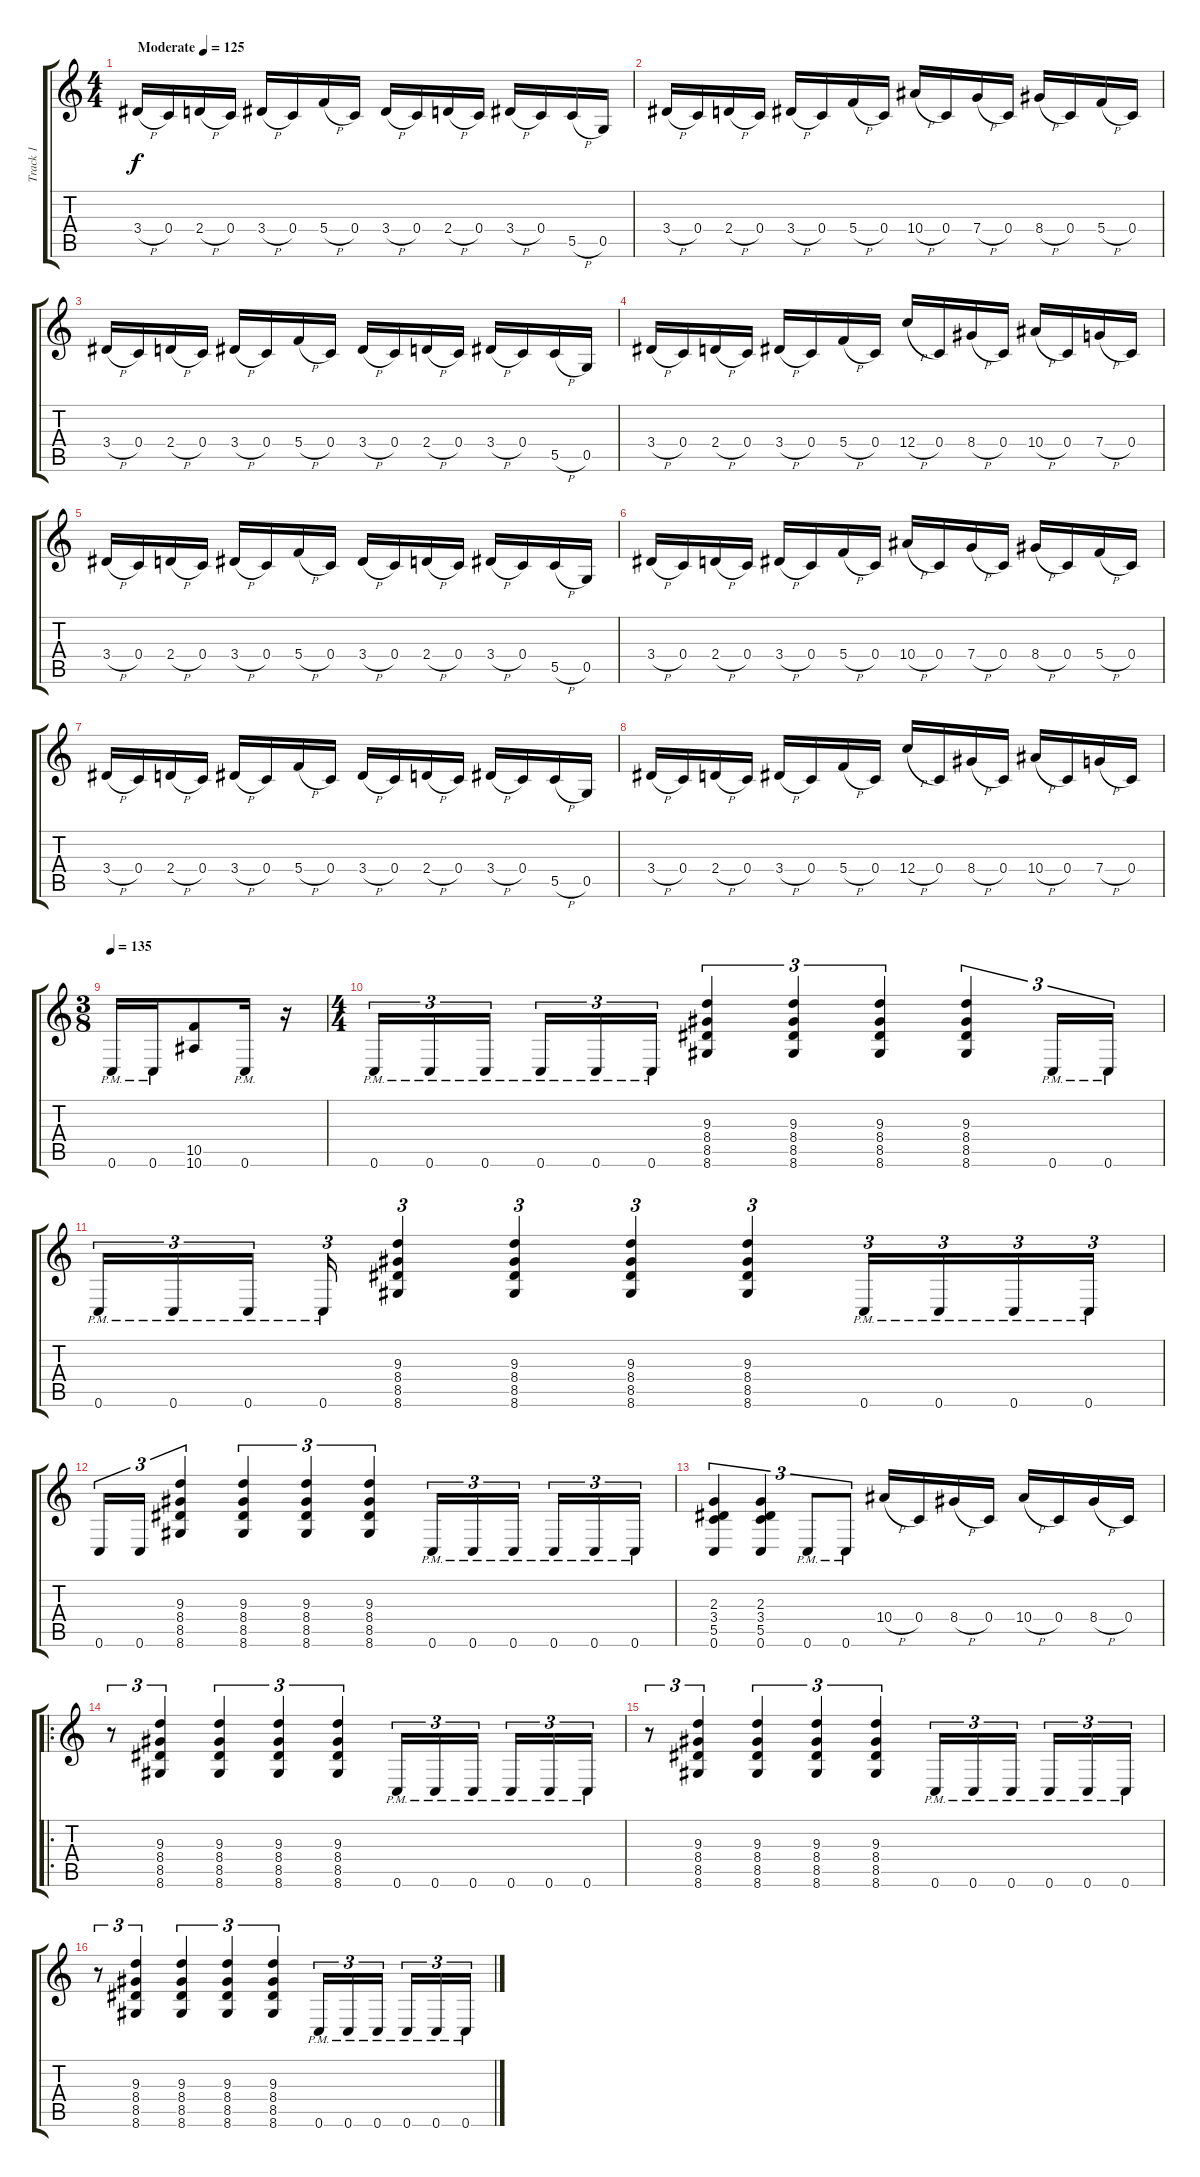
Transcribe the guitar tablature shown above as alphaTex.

\track ("Track 1" "Track 1") {instrument distortionguitar}
\staff {score tabs}
\tuning (D4 A3 F3 C3 G2 C2) {hide}
\ts (4 4)
\tempo (125 "Moderate")
\clef g2
\ks c
3.4{h}.16{dy f instrument distortionguitar} 0.4.16 2.4{h}.16 0.4.16 3.4{h}.16 0.4.16 5.4{h}.16 0.4.16 3.4{h}.16 0.4.16 2.4{h}.16 0.4.16 3.4{h}.16 0.4.16 5.5{h}.16 0.5.16 |
3.4{h}.16 0.4.16 2.4{h}.16 0.4.16 3.4{h}.16 0.4.16 5.4{h}.16 0.4.16 10.4{h}.16 0.4.16 7.4{h}.16 0.4.16 8.4{h}.16 0.4.16 5.4{h}.16 0.4.16 |
3.4{h}.16 0.4.16 2.4{h}.16 0.4.16 3.4{h}.16 0.4.16 5.4{h}.16 0.4.16 3.4{h}.16 0.4.16 2.4{h}.16 0.4.16 3.4{h}.16 0.4.16 5.5{h}.16 0.5.16 |
3.4{h}.16 0.4.16 2.4{h}.16 0.4.16 3.4{h}.16 0.4.16 5.4{h}.16 0.4.16 12.4{h}.16 0.4.16 8.4{h}.16 0.4.16 10.4{h}.16 0.4.16 7.4{h}.16 0.4.16 |
3.4{h}.16 0.4.16 2.4{h}.16 0.4.16 3.4{h}.16 0.4.16 5.4{h}.16 0.4.16 3.4{h}.16 0.4.16 2.4{h}.16 0.4.16 3.4{h}.16 0.4.16 5.5{h}.16 0.5.16 |
3.4{h}.16 0.4.16 2.4{h}.16 0.4.16 3.4{h}.16 0.4.16 5.4{h}.16 0.4.16 10.4{h}.16 0.4.16 7.4{h}.16 0.4.16 8.4{h}.16 0.4.16 5.4{h}.16 0.4.16 |
3.4{h}.16 0.4.16 2.4{h}.16 0.4.16 3.4{h}.16 0.4.16 5.4{h}.16 0.4.16 3.4{h}.16 0.4.16 2.4{h}.16 0.4.16 3.4{h}.16 0.4.16 5.5{h}.16 0.5.16 |
3.4{h}.16 0.4.16 2.4{h}.16 0.4.16 3.4{h}.16 0.4.16 5.4{h}.16 0.4.16 12.4{h}.16 0.4.16 8.4{h}.16 0.4.16 10.4{h}.16 0.4.16 7.4{h}.16 0.4.16 |
\ts (3 8)
\tempo 135
0.6{pm}.16 0.6{pm}.16 (10.5 10.6).8 0.6{pm}.16 r.16 |
\ts (4 4)
0.6{pm}.16{tu (3 2)} 0.6{pm}.16{tu (3 2)} 0.6{pm}.16{tu (3 2) beam splitsecondary} 0.6{pm}.16{tu (3 2)} 0.6{pm}.16{tu (3 2)} 0.6{pm}.16{tu (3 2)} (9.3 8.4 8.5 8.6).4{tu (3 2)} (9.3 8.4 8.5 8.6).4{tu (3 2)} (9.3 8.4 8.5 8.6).4{tu (3 2)} (9.3 8.4 8.5 8.6).4{tu (3 2)} 0.6{pm}.16{tu (3 2)} 0.6{pm}.16{tu (3 2)} |
0.6{pm}.16{tu (3 2)} 0.6{pm}.16{tu (3 2)} 0.6{pm}.16{tu (3 2) beam splitsecondary} 0.6{pm}.16{tu (3 2)} (9.3 8.4 8.5 8.6).4{tu (3 2)} (9.3 8.4 8.5 8.6).4{tu (3 2)} (9.3 8.4 8.5 8.6).4{tu (3 2)} (9.3 8.4 8.5 8.6).4{tu (3 2)} 0.6{pm}.16{tu (3 2)} 0.6{pm}.16{tu (3 2)} 0.6{pm}.16{tu (3 2)} 0.6{pm}.16{tu (3 2)} |
0.6.16{tu (3 2)} 0.6.16{tu (3 2)} (9.3 8.4 8.5 8.6).4{tu (3 2)} (9.3 8.4 8.5 8.6).4{tu (3 2)} (9.3 8.4 8.5 8.6).4{tu (3 2)} (9.3 8.4 8.5 8.6).4{tu (3 2)} 0.6{pm}.16{tu (3 2)} 0.6{pm}.16{tu (3 2)} 0.6{pm}.16{tu (3 2) beam splitsecondary} 0.6{pm}.16{tu (3 2)} 0.6{pm}.16{tu (3 2)} 0.6{pm}.16{tu (3 2)} |
(2.3 3.4 5.5 0.6).4{tu (3 2)} (2.3 3.4 5.5 0.6).4{tu (3 2)} 0.6{pm}.8{tu (3 2)} 0.6{pm}.8{tu (3 2)} 10.4{h}.16 0.4.16 8.4{h}.16 0.4.16 10.4{h}.16 0.4.16 8.4{h}.16 0.4.16 |
\ro
r.8{tu (3 2)} (9.3 8.4 8.5 8.6).4{tu (3 2)} (9.3 8.4 8.5 8.6).4{tu (3 2)} (9.3 8.4 8.5 8.6).4{tu (3 2)} (9.3 8.4 8.5 8.6).4{tu (3 2)} 0.6{pm}.16{tu (3 2)} 0.6{pm}.16{tu (3 2)} 0.6{pm}.16{tu (3 2) beam splitsecondary} 0.6{pm}.16{tu (3 2)} 0.6{pm}.16{tu (3 2)} 0.6{pm}.16{tu (3 2)} |
r.8{tu (3 2)} (9.3 8.4 8.5 8.6).4{tu (3 2)} (9.3 8.4 8.5 8.6).4{tu (3 2)} (9.3 8.4 8.5 8.6).4{tu (3 2)} (9.3 8.4 8.5 8.6).4{tu (3 2)} 0.6{pm}.16{tu (3 2)} 0.6{pm}.16{tu (3 2)} 0.6{pm}.16{tu (3 2) beam splitsecondary} 0.6{pm}.16{tu (3 2)} 0.6{pm}.16{tu (3 2)} 0.6{pm}.16{tu (3 2)} |
r.8{tu (3 2)} (9.3 8.4 8.5 8.6).4{tu (3 2)} (9.3 8.4 8.5 8.6).4{tu (3 2)} (9.3 8.4 8.5 8.6).4{tu (3 2)} (9.3 8.4 8.5 8.6).4{tu (3 2)} 0.6{pm}.16{tu (3 2)} 0.6{pm}.16{tu (3 2)} 0.6{pm}.16{tu (3 2) beam splitsecondary} 0.6{pm}.16{tu (3 2)} 0.6{pm}.16{tu (3 2)} 0.6{pm}.16{tu (3 2)}
